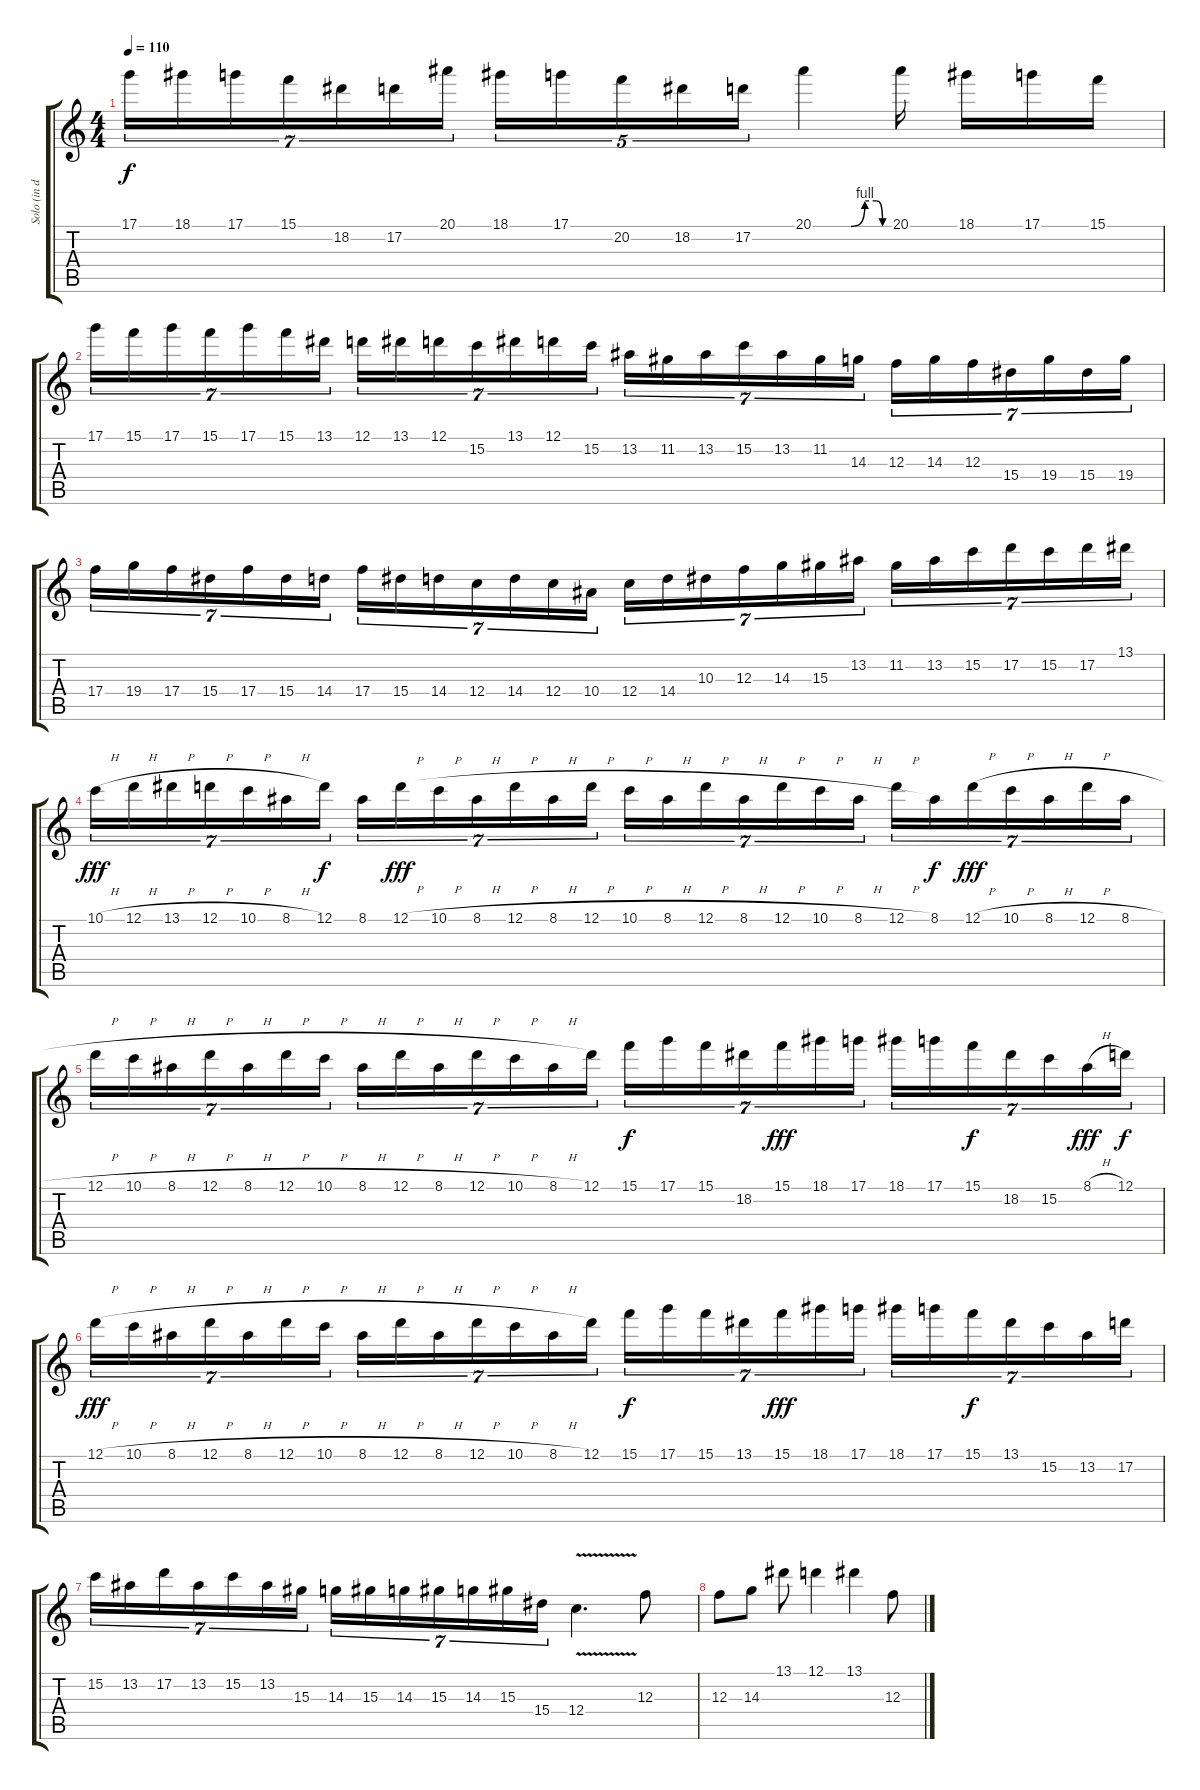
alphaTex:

\track ("Solo (in drop C)" "Solo (in d") {instrument distortionguitar}
\staff {score tabs}
\tuning (D4 A3 F3 C3 G2 C2) {hide}
\ts (4 4)
\tempo 110
\clef g2
\ks c
17.1.16{tu (7 4) dy f} 18.1.16{tu (7 4)} 17.1.16{tu (7 4)} 15.1.16{tu (7 4)} 18.2.16{tu (7 4)} 17.2.16{tu (7 4)} 20.1.16{tu (7 4)} 18.1.16{tu (5 4)} 17.1.16{tu (5 4)} 20.2.16{tu (5 4)} 18.2.16{tu (5 4)} 17.2.16{tu (5 4)} 20.1{be (custom 0 0 30 0 41 4 50 4 55 0 60 0)}.4 20.1.16 18.1.16 17.1.16 15.1.16 |
17.1.16{tu (7 4)} 15.1.16{tu (7 4)} 17.1.16{tu (7 4)} 15.1.16{tu (7 4)} 17.1.16{tu (7 4)} 15.1.16{tu (7 4)} 13.1.16{tu (7 4)} 12.1.16{tu (7 4)} 13.1.16{tu (7 4)} 12.1.16{tu (7 4)} 15.2.16{tu (7 4)} 13.1.16{tu (7 4)} 12.1.16{tu (7 4)} 15.2.16{tu (7 4)} 13.2.16{tu (7 4)} 11.2.16{tu (7 4)} 13.2.16{tu (7 4)} 15.2.16{tu (7 4)} 13.2.16{tu (7 4)} 11.2.16{tu (7 4)} 14.3.16{tu (7 4)} 12.3.16{tu (7 4)} 14.3.16{tu (7 4)} 12.3.16{tu (7 4)} 15.4.16{tu (7 4)} 19.4.16{tu (7 4)} 15.4.16{tu (7 4)} 19.4.16{tu (7 4)} |
17.4.16{tu (7 4)} 19.4.16{tu (7 4)} 17.4.16{tu (7 4)} 15.4.16{tu (7 4)} 17.4.16{tu (7 4)} 15.4.16{tu (7 4)} 14.4.16{tu (7 4)} 17.4.16{tu (7 4)} 15.4.16{tu (7 4)} 14.4.16{tu (7 4)} 12.4.16{tu (7 4)} 14.4.16{tu (7 4)} 12.4.16{tu (7 4)} 10.4.16{tu (7 4)} 12.4.16{tu (7 4)} 14.4.16{tu (7 4)} 10.3.16{tu (7 4)} 12.3.16{tu (7 4)} 14.3.16{tu (7 4)} 15.3.16{tu (7 4)} 13.2.16{tu (7 4)} 11.2.16{tu (7 4)} 13.2.16{tu (7 4)} 15.2.16{tu (7 4)} 17.2.16{tu (7 4)} 15.2.16{tu (7 4)} 17.2.16{tu (7 4)} 13.1.16{tu (7 4)} |
10.1{h}.16{tu (7 4) dy fff} 12.1{h}.16{tu (7 4)} 13.1{h}.16{tu (7 4)} 12.1{h}.16{tu (7 4)} 10.1{h}.16{tu (7 4)} 8.1{h}.16{tu (7 4)} 12.1.16{tu (7 4) dy f} 8.1.16{tu (7 4)} 12.1{h}.16{tu (7 4) dy fff} 10.1{h}.16{tu (7 4)} 8.1{h}.16{tu (7 4)} 12.1{h}.16{tu (7 4)} 8.1{h}.16{tu (7 4)} 12.1{h}.16{tu (7 4)} 10.1{h}.16{tu (7 4)} 8.1{h}.16{tu (7 4)} 12.1{h}.16{tu (7 4)} 8.1{h}.16{tu (7 4)} 12.1{h}.16{tu (7 4)} 10.1{h}.16{tu (7 4)} 8.1{h}.16{tu (7 4)} 12.1{h}.16{tu (7 4)} 8.1.16{tu (7 4) dy f} 12.1{h}.16{tu (7 4) dy fff} 10.1{h}.16{tu (7 4)} 8.1{h}.16{tu (7 4)} 12.1{h}.16{tu (7 4)} 8.1{h}.16{tu (7 4)} |
12.1{h}.16{tu (7 4)} 10.1{h}.16{tu (7 4)} 8.1{h}.16{tu (7 4)} 12.1{h}.16{tu (7 4)} 8.1{h}.16{tu (7 4)} 12.1{h}.16{tu (7 4)} 10.1{h}.16{tu (7 4)} 8.1{h}.16{tu (7 4)} 12.1{h}.16{tu (7 4)} 8.1{h}.16{tu (7 4)} 12.1{h}.16{tu (7 4)} 10.1{h}.16{tu (7 4)} 8.1{h}.16{tu (7 4)} 12.1.16{tu (7 4)} 15.1.16{tu (7 4) dy f} 17.1.16{tu (7 4)} 15.1.16{tu (7 4)} 18.2.16{tu (7 4)} 15.1.16{tu (7 4) dy fff} 18.1.16{tu (7 4)} 17.1.16{tu (7 4)} 18.1.16{tu (7 4)} 17.1.16{tu (7 4)} 15.1.16{tu (7 4) dy f} 18.2.16{tu (7 4)} 15.2.16{tu (7 4)} 8.1{h}.16{tu (7 4) dy fff} 12.1.16{tu (7 4) dy f} |
12.1{h}.16{tu (7 4) dy fff} 10.1{h}.16{tu (7 4)} 8.1{h}.16{tu (7 4)} 12.1{h}.16{tu (7 4)} 8.1{h}.16{tu (7 4)} 12.1{h}.16{tu (7 4)} 10.1{h}.16{tu (7 4)} 8.1{h}.16{tu (7 4)} 12.1{h}.16{tu (7 4)} 8.1{h}.16{tu (7 4)} 12.1{h}.16{tu (7 4)} 10.1{h}.16{tu (7 4)} 8.1{h}.16{tu (7 4)} 12.1.16{tu (7 4)} 15.1.16{tu (7 4) dy f} 17.1.16{tu (7 4)} 15.1.16{tu (7 4)} 13.1.16{tu (7 4)} 15.1.16{tu (7 4) dy fff} 18.1.16{tu (7 4)} 17.1.16{tu (7 4)} 18.1.16{tu (7 4)} 17.1.16{tu (7 4)} 15.1.16{tu (7 4) dy f} 13.1.16{tu (7 4)} 15.2.16{tu (7 4)} 13.2.16{tu (7 4)} 17.2.16{tu (7 4)} |
15.2.16{tu (7 4)} 13.2.16{tu (7 4)} 17.2.16{tu (7 4)} 13.2.16{tu (7 4)} 15.2.16{tu (7 4)} 13.2.16{tu (7 4)} 15.3.16{tu (7 4)} 14.3.16{tu (7 4)} 15.3.16{tu (7 4)} 14.3.16{tu (7 4)} 15.3.16{tu (7 4)} 14.3.16{tu (7 4)} 15.3.16{tu (7 4)} 15.4.16{tu (7 4)} 12.4{v}.4{d} 12.3.8 |
12.3.8 14.3.8 13.1.8 12.1.4 13.1.4 12.3.8
